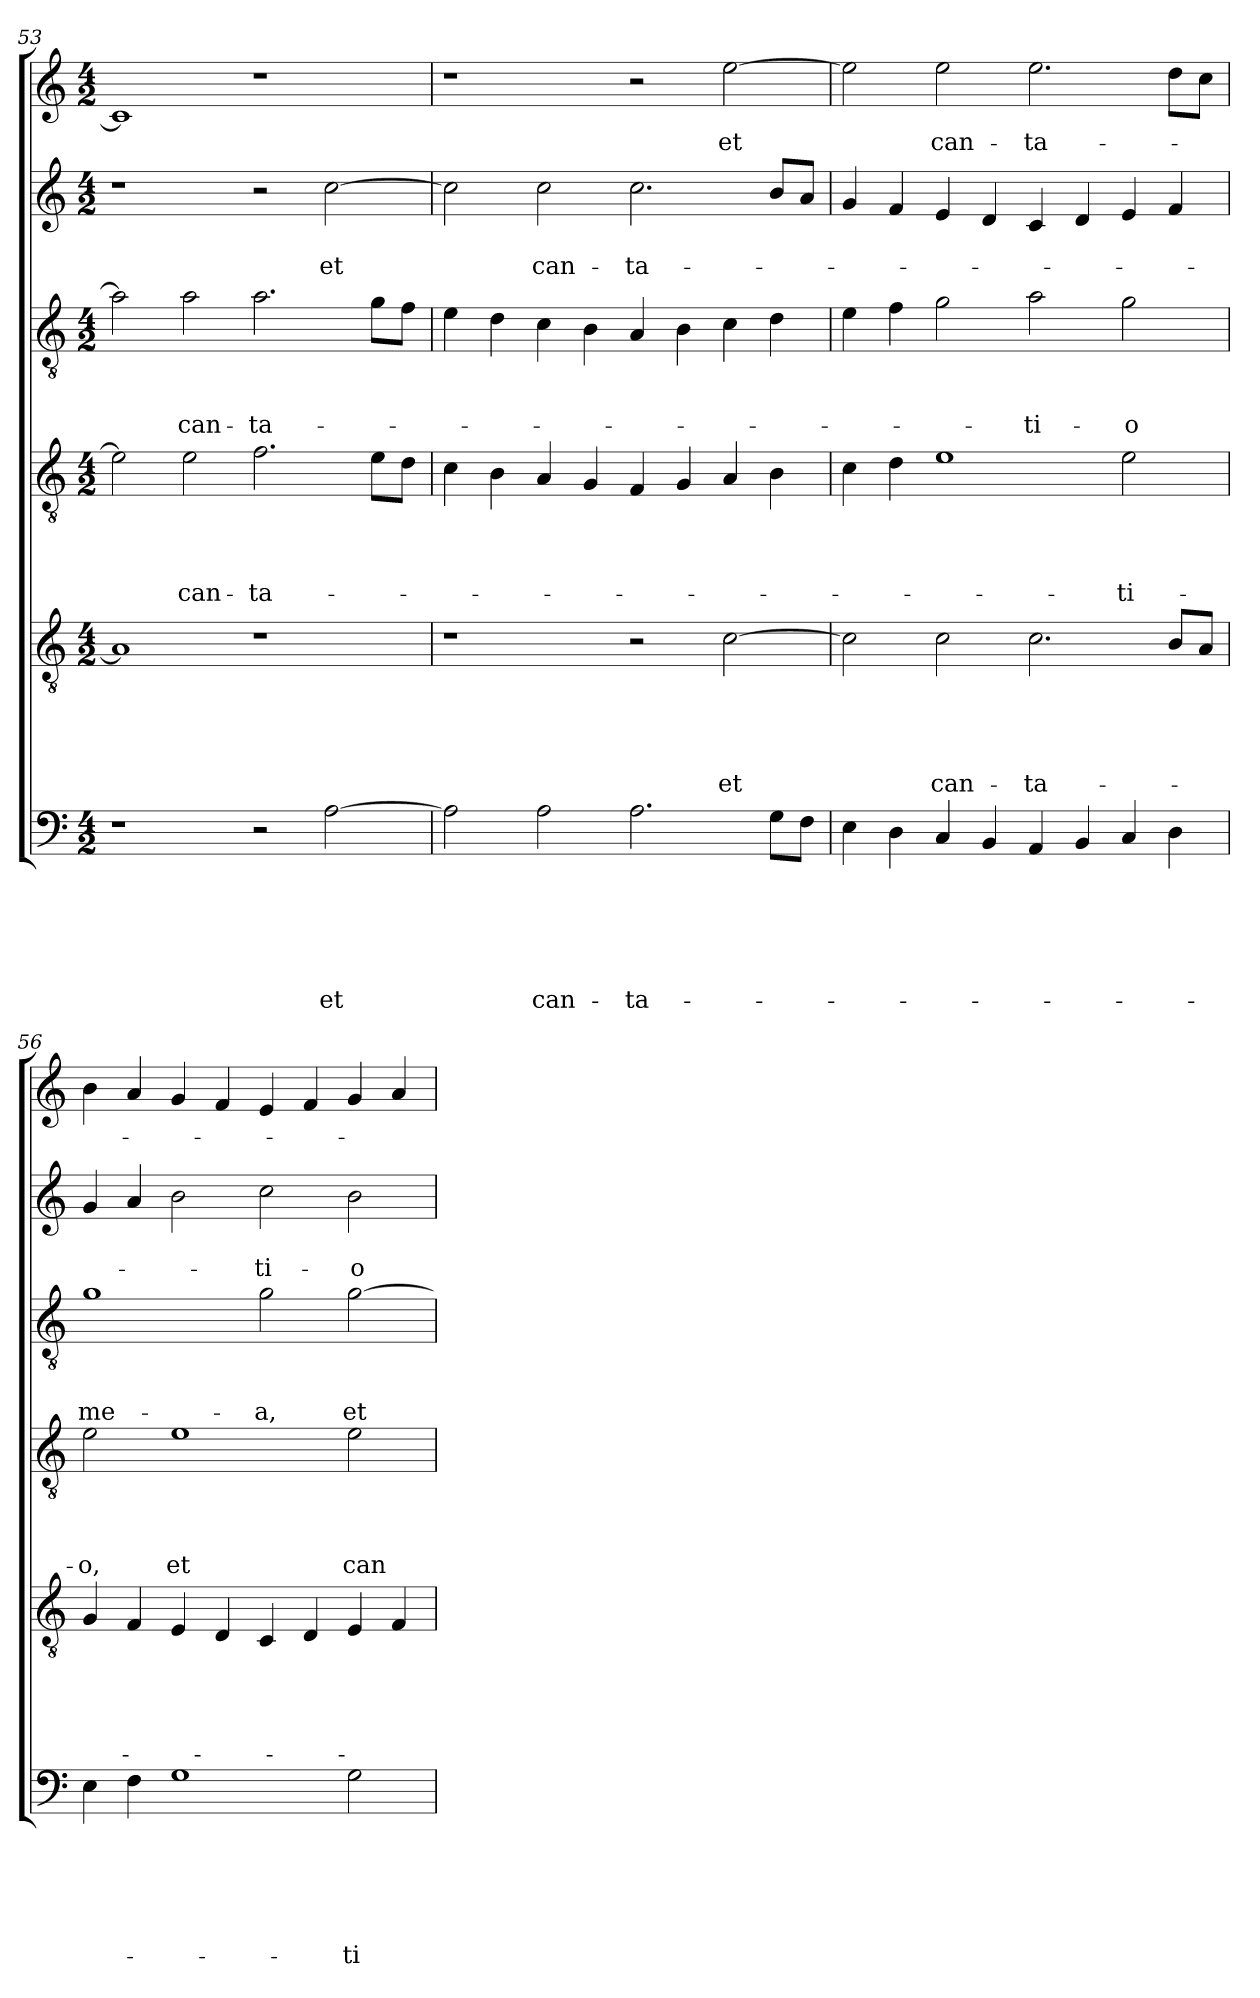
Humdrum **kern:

**kern	**text	**text	**text	**text	**text	**text	**kern	**text	**text	**text	**text	**text	**kern	**text	**text	**text	**text	**kern	**text	**text	**text	**kern	**text	**text	**kern	**text
*part6	*part6	*part6	*part6	*part6	*part6	*part6	*part5	*part5	*part5	*part5	*part5	*part5	*part4	*part4	*part4	*part4	*part4	*part3	*part3	*part3	*part3	*part2	*part2	*part2	*part1	*part1
*staff6	*staff6	*staff6	*staff6	*staff6	*staff6	*staff6	*staff5	*staff5	*staff5	*staff5	*staff5	*staff5	*staff4	*staff4	*staff4	*staff4	*staff4	*staff3	*staff3	*staff3	*staff3	*staff2	*staff2	*staff2	*staff1	*staff1
*clefF4	*	*	*	*	*	*	*clefGv2	*	*	*	*	*	*clefGv2	*	*	*	*	*clefGv2	*	*	*	*clefG2	*	*	*clefG2	*
*k[]	*	*	*	*	*	*	*k[]	*	*	*	*	*	*k[]	*	*	*	*	*k[]	*	*	*	*k[]	*	*	*k[]	*
*C:	*	*	*	*	*	*	*C:	*	*	*	*	*	*C:	*	*	*	*	*C:	*	*	*	*C:	*	*	*C:	*
*M4/2	*	*	*	*	*	*	*M4/2	*	*	*	*	*	*M4/2	*	*	*	*	*M4/2	*	*	*	*M4/2	*	*	*M4/2	*
=53	=53	=53	=53	=53	=53	=53	=53	=53	=53	=53	=53	=53	=53	=53	=53	=53	=53	=53	=53	=53	=53	=53	=53	=53	=53	=53
1r	.	.	.	.	.	.	1A]	.	.	.	.	.	2e\]	.	.	.	.	2a\]	.	.	.	1r	.	.	1c#]	.
!	!	!	!	!	!	!	!	!	!	!	!	!	!	!	!	!	!LO:LY:b	!	!	!	!LO:LY:b	!	!	!	!	!
.	.	.	.	.	.	.	.	.	.	.	.	.	2e\	.	.	.	can-	2a\	.	.	can-	.	.	.	.	.
!	!	!	!	!	!	!	!	!	!	!	!	!	!	!	!	!	!LO:LY:b	!	!	!	!LO:LY:b	!	!	!	!	!
2r	.	.	.	.	.	.	1r	.	.	.	.	.	2.f\	.	.	.	-ta-	2.a\	.	.	-ta-	2r	.	.	1r	.
!	!	!	!	!	!	!LO:LY:b	!	!	!	!	!	!	!	!	!	!	!	!	!	!	!	!	!	!LO:LY:b	!	!
[2A\	.	.	.	.	.	et	.	.	.	.	.	.	.	.	.	.	.	.	.	.	.	[2cc\	.	et	.	.
.	.	.	.	.	.	.	.	.	.	.	.	.	8e\L	.	.	.	.	8g\L	.	.	.	.	.	.	.	.
.	.	.	.	.	.	.	.	.	.	.	.	.	8d\J	.	.	.	.	8f\J	.	.	.	.	.	.	.	.
=54	=54	=54	=54	=54	=54	=54	=54	=54	=54	=54	=54	=54	=54	=54	=54	=54	=54	=54	=54	=54	=54	=54	=54	=54	=54	=54
2A\]	.	.	.	.	.	.	1r	.	.	.	.	.	4c\	.	.	.	.	4e\	.	.	.	2cc\]	.	.	1r	.
.	.	.	.	.	.	.	.	.	.	.	.	.	4B\	.	.	.	.	4d\	.	.	.	.	.	.	.	.
!	!	!	!	!	!	!LO:LY:b	!	!	!	!	!	!	!	!	!	!	!	!	!	!	!	!	!	!LO:LY:b	!	!
2A\	.	.	.	.	.	can-	.	.	.	.	.	.	4A/	.	.	.	.	4c\	.	.	.	2cc\	.	can-	.	.
.	.	.	.	.	.	.	.	.	.	.	.	.	4G/	.	.	.	.	4B\	.	.	.	.	.	.	.	.
!	!	!	!	!	!	!LO:LY:b	!	!	!	!	!	!	!	!	!	!	!	!	!	!	!	!	!	!LO:LY:b	!	!
2.A\	.	.	.	.	.	-ta-	2r	.	.	.	.	.	4F/	.	.	.	.	4A/	.	.	.	2.cc\	.	-ta-	2r	.
.	.	.	.	.	.	.	.	.	.	.	.	.	4G/	.	.	.	.	4B\	.	.	.	.	.	.	.	.
!	!	!	!	!	!	!	!	!	!	!	!	!LO:LY:b	!	!	!	!	!	!	!	!	!	!	!	!	!	!LO:LY:b
.	.	.	.	.	.	.	[2c\	.	.	.	.	et	4A/	.	.	.	.	4c\	.	.	.	.	.	.	[2ee\	et
8G\L	.	.	.	.	.	.	.	.	.	.	.	.	4B\	.	.	.	.	4d\	.	.	.	8b/L	.	.	.	.
8F\J	.	.	.	.	.	.	.	.	.	.	.	.	.	.	.	.	.	.	.	.	.	8a/J	.	.	.	.
!!LO:PB:g=z
=55	=55	=55	=55	=55	=55	=55	=55	=55	=55	=55	=55	=55	=55	=55	=55	=55	=55	=55	=55	=55	=55	=55	=55	=55	=55	=55
4E\	.	.	.	.	.	.	2c\]	.	.	.	.	.	4c\	.	.	.	.	4e\	.	.	.	4g/	.	.	2ee\]	.
4D\	.	.	.	.	.	.	.	.	.	.	.	.	4d\	.	.	.	.	4f\	.	.	.	4f/	.	.	.	.
!	!	!	!	!	!	!	!	!	!	!	!	!LO:LY:b	!	!	!	!	!	!	!	!	!	!	!	!	!	!LO:LY:b
4C/	.	.	.	.	.	.	2c\	.	.	.	.	can-	1e	.	.	.	.	2g\	.	.	.	4e/	.	.	2ee\	can-
4BB/	.	.	.	.	.	.	.	.	.	.	.	.	.	.	.	.	.	.	.	.	.	4d/	.	.	.	.
!	!	!	!	!	!	!	!	!	!	!	!	!LO:LY:b	!	!	!	!	!	!	!	!	!LO:LY:b	!	!	!	!	!LO:LY:b
4AA/	.	.	.	.	.	.	2.c\	.	.	.	.	-ta-	.	.	.	.	.	2a\	.	.	-ti-	4c/	.	.	2.ee\	-ta-
4BB/	.	.	.	.	.	.	.	.	.	.	.	.	.	.	.	.	.	.	.	.	.	4d/	.	.	.	.
!	!	!	!	!	!	!	!	!	!	!	!	!	!	!	!	!	!LO:LY:b	!	!	!	!LO:LY:b	!	!	!	!	!
4C/	.	.	.	.	.	.	.	.	.	.	.	.	2e\	.	.	.	-ti-	2g\	.	.	-o	4e/	.	.	.	.
4D\	.	.	.	.	.	.	8B/L	.	.	.	.	.	.	.	.	.	.	.	.	.	.	4f/	.	.	8dd\L	.
.	.	.	.	.	.	.	8A/J	.	.	.	.	.	.	.	.	.	.	.	.	.	.	.	.	.	8cc\J	.
=56	=56	=56	=56	=56	=56	=56	=56	=56	=56	=56	=56	=56	=56	=56	=56	=56	=56	=56	=56	=56	=56	=56	=56	=56	=56	=56
!	!	!	!	!	!	!	!	!	!	!	!	!	!	!	!	!	!LO:LY:b	!	!	!	!LO:LY:b	!	!	!	!	!
4E\	.	.	.	.	.	.	4G/	.	.	.	.	.	2e\	.	.	.	-o,	1g	.	.	me-	4g/	.	.	4b\	.
4F\	.	.	.	.	.	.	4F/	.	.	.	.	.	.	.	.	.	.	.	.	.	.	4a/	.	.	4a/	.
!	!	!	!	!	!	!	!	!	!	!	!	!	!	!	!	!	!LO:LY:b	!	!	!	!	!	!	!	!	!
1G	.	.	.	.	.	.	4E/	.	.	.	.	.	1e	.	.	.	et	.	.	.	.	2b\	.	.	4g/	.
.	.	.	.	.	.	.	4D/	.	.	.	.	.	.	.	.	.	.	.	.	.	.	.	.	.	4f/	.
!	!	!	!	!	!	!	!	!	!	!	!	!	!	!	!	!	!	!	!	!	!LO:LY:b	!	!	!LO:LY:b	!	!
.	.	.	.	.	.	.	4C/	.	.	.	.	.	.	.	.	.	.	2g\	.	.	-a,	2cc\	.	-ti-	4e/	.
.	.	.	.	.	.	.	4D/	.	.	.	.	.	.	.	.	.	.	.	.	.	.	.	.	.	4f/	.
!	!	!	!	!	!	!LO:LY:b	!	!	!	!	!	!	!	!	!	!	!LO:LY:b	!	!	!	!LO:LY:b	!	!	!LO:LY:b	!	!
2G\	.	.	.	.	.	-ti-	4E/	.	.	.	.	.	2e\	.	.	.	can-	[2g\	.	.	et	2b\	.	-o	4g/	.
.	.	.	.	.	.	.	4F/	.	.	.	.	.	.	.	.	.	.	.	.	.	.	.	.	.	4a/	.
=	=	=	=	=	=	=	=	=	=	=	=	=	=	=	=	=	=	=	=	=	=	=	=	=	=	=
*-	*-	*-	*-	*-	*-	*-	*-	*-	*-	*-	*-	*-	*-	*-	*-	*-	*-	*-	*-	*-	*-	*-	*-	*-	*-	*-
